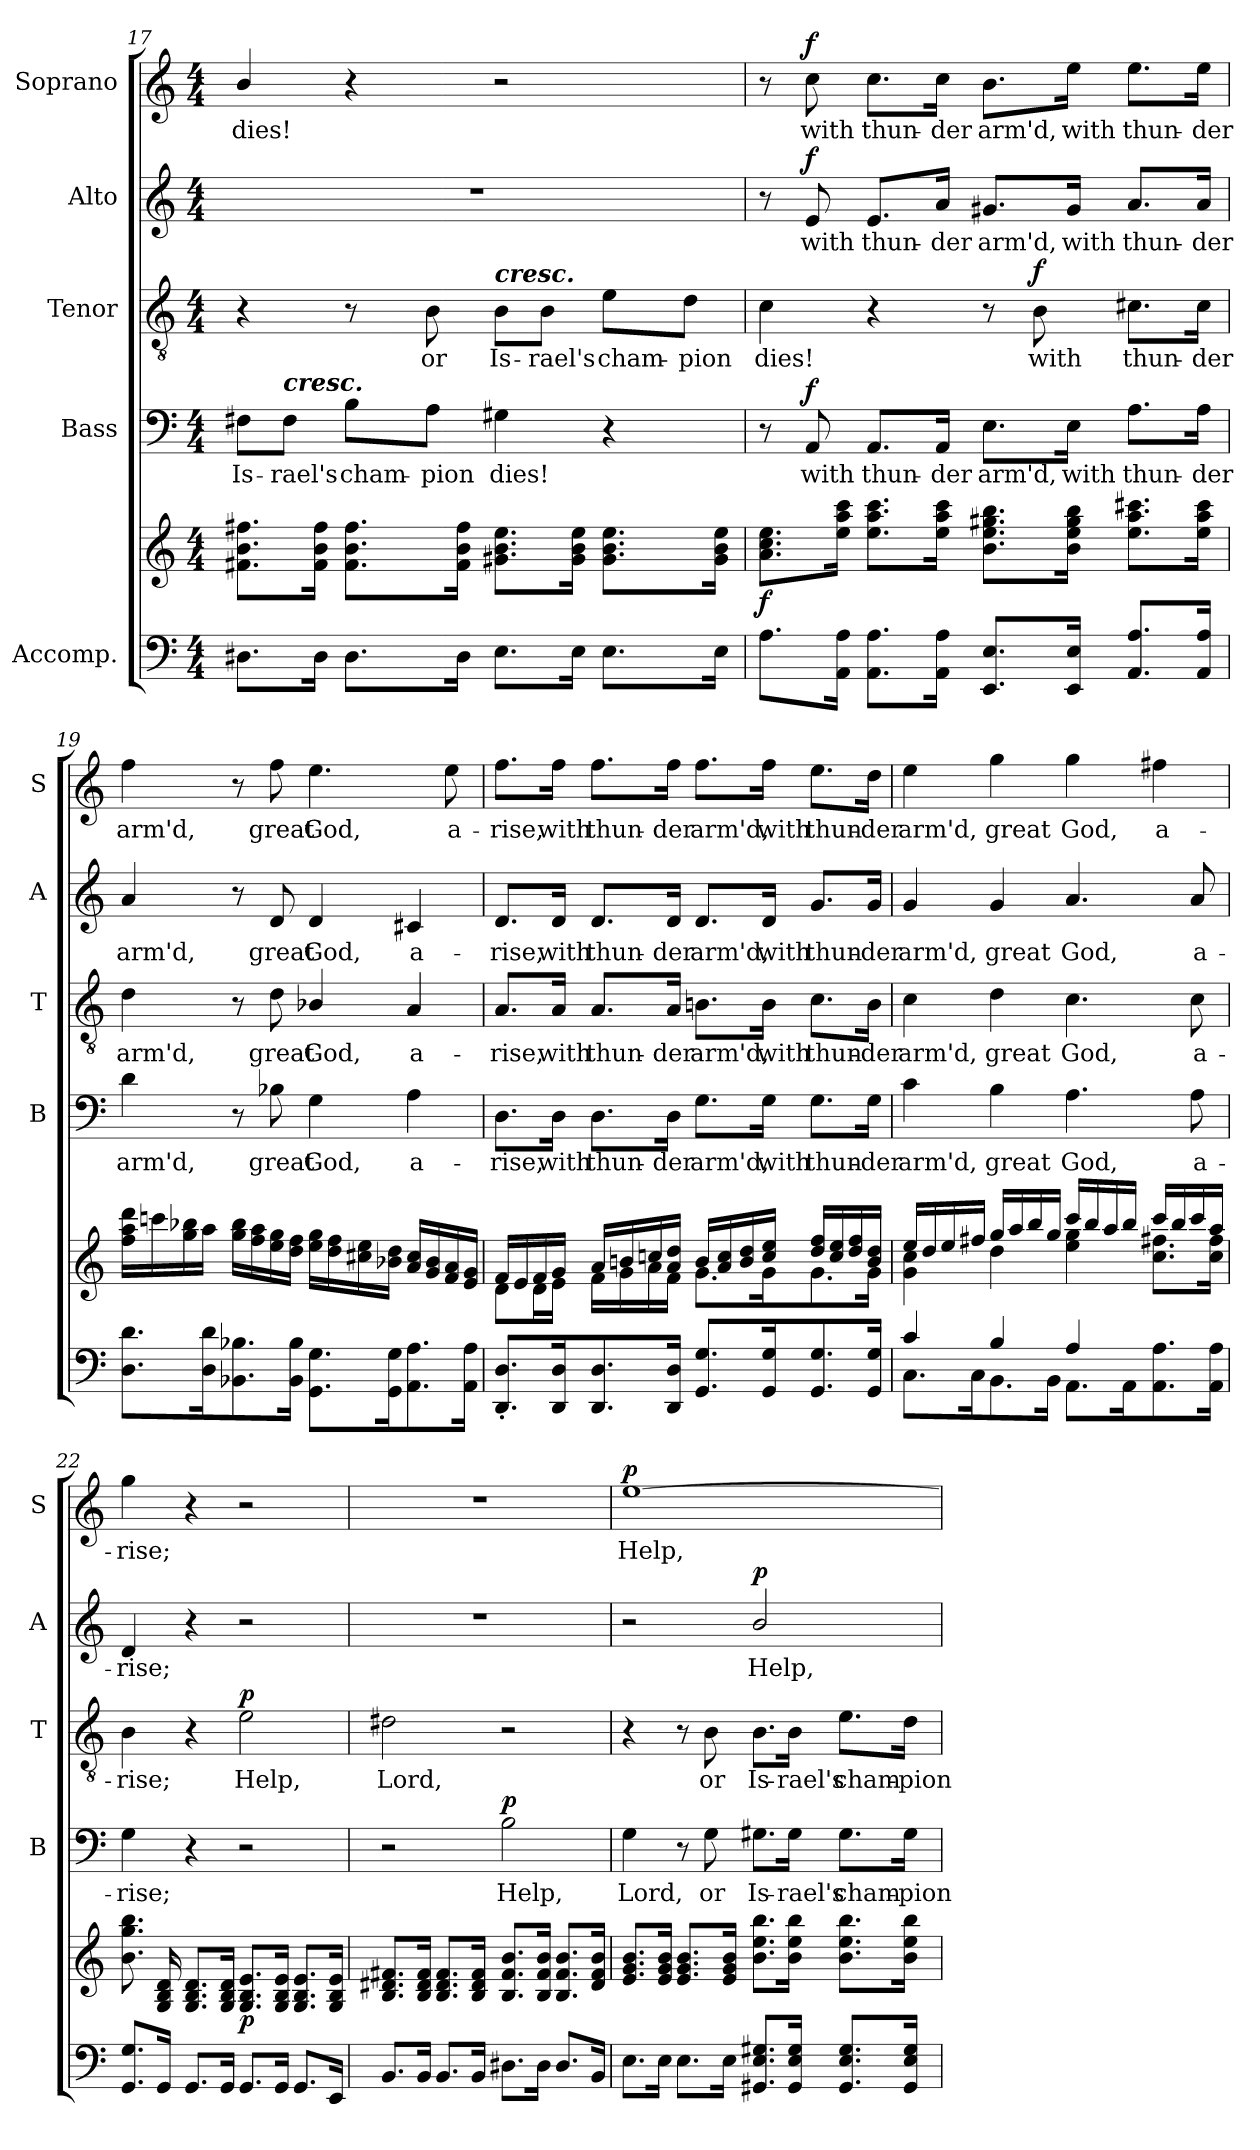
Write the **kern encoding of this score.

**kern	**kern	**dynam	**kern	**text	**dynam	**kern	**text	**dynam	**kern	**text	**dynam	**kern	**text	**dynam
*part5	*part5	*part5	*part4	*part4	*part4	*part3	*part3	*part3	*part2	*part2	*part2	*part1	*part1	*part1
*staff6	*staff5	*staff5/6	*staff4	*staff4	*staff4	*staff3	*staff3	*staff3	*staff2	*staff2	*staff2	*staff1	*staff1	*staff1
*I"Accomp.	*	*	*I"Bass	*	*	*I"Tenor	*	*	*I"Alto	*	*	*I"Soprano	*	*
*	*	*	*I'B	*	*	*I'T	*	*	*I'A	*	*	*I'S	*	*
*clefF4	*clefG2	*	*clefF4	*	*	*clefGv2	*	*	*clefG2	*	*	*clefG2	*	*
*k[]	*k[]	*	*k[]	*	*	*k[]	*	*	*k[]	*	*	*k[]	*	*
*C:	*C:	*	*C:	*	*	*C:	*	*	*C:	*	*	*C:	*	*
*M4/4	*M4/4	*	*M4/4	*	*	*M4/4	*	*	*M4/4	*	*	*M4/4	*	*
=17	=17	=17	=17	=17	=17	=17	=17	=17	=17	=17	=17	=17	=17	=17
*^	*	*	*	*	*	*	*	*	*	*	*	*	*	*
!	!	!	!	!	!LO:LY:b	!	!	!	!	!	!	!	!	!LO:LY:b	!
8.D#X\L	2ryy	8.f#X\ 8.b\ 8.ff#X\L	.	8F#X\L	Is-	.	4r	.	.	1r	.	.	4b/	dies!	.
!	!	!	!	!LO:TX:a:Bi:t=cresc.	!	!	!	!	!	!	!	!	!	!	!
!	!	!	!	!	!LO:LY:b	!	!	!	!	!	!	!	!	!	!
.	.	.	.	8F#\J	-rael's	.	.	.	.	.	.	.	.	.	.
16D#\Jk	.	16f#\ 16b\ 16ff#\Jk	.	.	.	.	.	.	.	.	.	.	.	.	.
!	!	!	!	!	!LO:LY:b	!	!	!	!	!	!	!	!	!	!
8.D#\L	.	8.f#\ 8.b\ 8.ff#\L	.	8B\L	cham-	.	8r	.	.	.	.	.	4r	.	.
!	!	!	!	!	!LO:LY:b	!	!	!LO:LY:b	!	!	!	!	!	!	!
.	.	.	.	8A\J	-pion	.	8B\	or	.	.	.	.	.	.	.
16D#\Jk	.	16f#\ 16b\ 16ff#\Jk	.	.	.	.	.	.	.	.	.	.	.	.	.
!	!	!	!	!	!	!	!LO:TX:a:Bi:t=cresc.	!	!	!	!	!	!	!	!
!	!	!	!	!	!LO:LY:b	!	!	!LO:LY:b	!	!	!	!	!	!	!
8.E\L	2ryy	8.g#X\ 8.b\ 8.ee\L	.	4G#X\	dies!	.	8B\L	Is-	.	.	.	.	2r	.	.
!	!	!	!	!	!	!	!	!LO:LY:b	!	!	!	!	!	!	!
.	.	.	.	.	.	.	8B\J	-rael's	.	.	.	.	.	.	.
16E\Jk	.	16g#\ 16b\ 16ee\Jk	.	.	.	.	.	.	.	.	.	.	.	.	.
!	!	!	!	!	!	!	!	!LO:LY:b	!	!	!	!	!	!	!
8.E\L	.	8.g#\ 8.b\ 8.ee\L	.	4r	.	.	8e\L	cham-	.	.	.	.	.	.	.
!	!	!	!	!	!	!	!	!LO:LY:b	!	!	!	!	!	!	!
.	.	.	.	.	.	.	8d\J	-pion	.	.	.	.	.	.	.
16E\Jk	.	16g#\ 16b\ 16ee\Jk	.	.	.	.	.	.	.	.	.	.	.	.	.
=18	=18	=18	=18	=18	=18	=18	=18	=18	=18	=18	=18	=18	=18	=18	=18
!	!	!	!LO:DY:b	!	!	!	!	!LO:LY:b	!	!	!	!	!	!	!
8.A\L	2ryy	8.a\ 8.cc\ 8.ee\L	f	8r	.	.	4c\	dies!	.	8r	.	.	8r	.	.
!	!	!	!	!	!LO:LY:b	!LO:DY:b	!	!	!	!	!LO:LY:b	!LO:DY:b	!	!LO:LY:b	!LO:DY:b
.	.	.	.	8AA/	with	f	.	.	.	8e/	with	f	8cc\	with	f
16AA\ 16A\Jk	.	16ee\ 16aa\ 16ccc\Jk	.	.	.	.	.	.	.	.	.	.	.	.	.
!	!	!	!	!	!LO:LY:b	!	!	!	!	!	!LO:LY:b	!	!	!LO:LY:b	!
8.AA\ 8.A\L	.	8.ee\ 8.aa\ 8.ccc\L	.	8.AA/L	thun-	.	4r	.	.	8.e/L	thun-	.	8.cc\L	thun-	.
!	!	!	!	!	!LO:LY:b	!	!	!	!	!	!LO:LY:b	!	!	!LO:LY:b	!
16AA\ 16A\Jk	.	16ee\ 16aa\ 16ccc\Jk	.	16AA/Jk	-der	.	.	.	.	16a/Jk	-der	.	16cc\Jk	-der	.
!	!	!	!	!	!LO:LY:b	!	!	!	!	!	!LO:LY:b	!	!	!LO:LY:b	!
8.EE/ 8.E/L	2ryy	8.b\ 8.ee\ 8.gg#X\ 8.bb\L	.	8.E\L	arm'd,	.	8r	.	.	8.g#X/L	arm'd,	.	8.b\L	arm'd,	.
!	!	!	!	!	!	!	!	!LO:LY:b	!LO:DY:b	!	!	!	!	!	!
.	.	.	.	.	.	.	8B\	with	f	.	.	.	.	.	.
!	!	!	!	!	!LO:LY:b	!	!	!	!	!	!LO:LY:b	!	!	!LO:LY:b	!
16EE/ 16E/Jk	.	16b\ 16ee\ 16gg#\ 16bb\Jk	.	16E\Jk	with	.	.	.	.	16g#/Jk	with	.	16ee\Jk	with	.
!	!	!	!	!	!LO:LY:b	!	!	!LO:LY:b	!	!	!LO:LY:b	!	!	!LO:LY:b	!
8.AA/ 8.A/L	.	8.ee\ 8.aa\ 8.ccc#X\L	.	8.A\L	thun-	.	8.c#X\L	thun-	.	8.a/L	thun-	.	8.ee\L	thun-	.
!	!	!	!	!	!LO:LY:b	!	!	!LO:LY:b	!	!	!LO:LY:b	!	!	!LO:LY:b	!
16AA/ 16A/Jk	.	16ee\ 16aa\ 16ccc#\Jk	.	16A\Jk	-der	.	16c#\Jk	-der	.	16a/Jk	-der	.	16ee\Jk	-der	.
!!LO:LB:g=z
=19	=19	=19	=19	=19	=19	=19	=19	=19	=19	=19	=19	=19	=19	=19	=19
*	*	*^	*	*	*	*	*	*	*	*	*	*	*	*	*
!	!	!	!	!	!	!LO:LY:b	!	!	!LO:LY:b	!	!	!LO:LY:b	!	!	!LO:LY:b	!
8.D\ 8.d\L	2ryy	16ff\ 16aa\ 16ddd\LL	2ryy	.	4d\	arm'd,	.	4d\	arm'd,	.	4a/	arm'd,	.	4ff\	arm'd,	.
.	.	16cccni\	.	.	.	.	.	.	.	.	.	.	.	.	.	.
.	.	16gg\ 16bb-X\	.	.	.	.	.	.	.	.	.	.	.	.	.	.
16D\ 16d\k	.	16aa\JJ	.	.	.	.	.	.	.	.	.	.	.	.	.	.
8.BB-X\ 8.B-X\	.	16gg\ 16bb-\LL	.	.	8r	.	.	8r	.	.	8r	.	.	8r	.	.
.	.	16ff\ 16aa\	.	.	.	.	.	.	.	.	.	.	.	.	.	.
!	!	!	!	!	!	!LO:LY:b	!	!	!LO:LY:b	!	!	!LO:LY:b	!	!	!LO:LY:b	!
.	.	16ee\ 16gg\	.	.	8B-X\	great	.	8d\	great	.	8d/	great	.	8ff\	great	.
16BB-\ 16B-\Jk	.	16dd\ 16ff\JJ	.	.	.	.	.	.	.	.	.	.	.	.	.	.
!	!	!	!	!	!	!LO:LY:b	!	!	!LO:LY:b	!	!	!LO:LY:b	!	!	!LO:LY:b	!
8.GG\ 8.G\L	2ryy	16ee\ 16gg\LL	2ryy	.	4G\	God,	.	4B-X/	God,	.	4d/	God,	.	4.ee\	God,	.
.	.	16dd\ 16ff\	.	.	.	.	.	.	.	.	.	.	.	.	.	.
.	.	16cc#X\ 16ee\	.	.	.	.	.	.	.	.	.	.	.	.	.	.
16GG\ 16G\k	.	16b-X\ 16dd\JJ	.	.	.	.	.	.	.	.	.	.	.	.	.	.
!	!	!	!	!	!	!LO:LY:b	!	!	!LO:LY:b	!	!	!LO:LY:b	!	!	!	!
8.AA\ 8.A\	.	16a/ 16cc#/LL	.	.	4A\	a-	.	4A/	a-	.	4c#X/	a-	.	.	.	.
.	.	16g/ 16b-/	.	.	.	.	.	.	.	.	.	.	.	.	.	.
!	!	!	!	!	!	!	!	!	!	!	!	!	!	!	!LO:LY:b	!
.	.	16f/ 16a/	.	.	.	.	.	.	.	.	.	.	.	8ee\	a-	.
16AA\ 16A\Jk	.	16e/ 16g/JJ	.	.	.	.	.	.	.	.	.	.	.	.	.	.
=20	=20	=20	=20	=20	=20	=20	=20	=20	=20	=20	=20	=20	=20	=20	=20	=20
!	!	!	!	!	!	!LO:LY:b	!	!	!LO:LY:b	!	!	!LO:LY:b	!	!	!LO:LY:b	!
8.DD/'< 8.D/'<L	2ryy	16f/LL	8d\L	.	8.D\L	-rise,	.	8.A/L	-rise,	.	8.d/L	-rise,	.	8.ff\L	-rise,	.
.	.	16e/	.	.	.	.	.	.	.	.	.	.	.	.	.	.
.	.	16f/	16d\L	.	.	.	.	.	.	.	.	.	.	.	.	.
!	!	!	!	!	!	!LO:LY:b	!	!	!LO:LY:b	!	!	!LO:LY:b	!	!	!LO:LY:b	!
16DD/ 16D/k	.	16g/JJ	16e\JJ	.	16D\Jk	with	.	16A/Jk	with	.	16d/Jk	with	.	16ff\Jk	with	.
!	!	!	!	!	!	!LO:LY:b	!	!	!LO:LY:b	!	!	!LO:LY:b	!	!	!LO:LY:b	!
8.DD/ 8.D/	.	16a/LL	16f\LL	.	8.D\L	thun-	.	8.A/L	thun-	.	8.d/L	thun-	.	8.ff\L	thun-	.
.	.	16bni/	16g\	.	.	.	.	.	.	.	.	.	.	.	.	.
.	.	16ccni/	16a\	.	.	.	.	.	.	.	.	.	.	.	.	.
!	!	!	!	!	!	!LO:LY:b	!	!	!LO:LY:b	!	!	!LO:LY:b	!	!	!LO:LY:b	!
16DD/ 16D/Jk	.	16a/ 16dd/JJ	16f\JJ	.	16D\Jk	-der	.	16A/Jk	-der	.	16d/Jk	-der	.	16ff\Jk	-der	.
!	!	!	!	!	!	!LO:LY:b	!	!	!LO:LY:b	!	!	!LO:LY:b	!	!	!LO:LY:b	!
8.GG/ 8.G/L	2ryy	16b/LL	8.g\L	.	8.G\L	arm'd,	.	8.Bni\L	arm'd,	.	8.d/L	arm'd,	.	8.ff\L	arm'd,	.
.	.	16a/ 16cc/	.	.	.	.	.	.	.	.	.	.	.	.	.	.
.	.	16b/ 16dd/	.	.	.	.	.	.	.	.	.	.	.	.	.	.
!	!	!	!	!	!	!LO:LY:b	!	!	!LO:LY:b	!	!	!LO:LY:b	!	!	!LO:LY:b	!
16GG/ 16G/k	.	16cc/ 16ee/JJ	16g\k	.	16G\Jk	with	.	16B\Jk	with	.	16d/Jk	with	.	16ff\Jk	with	.
!	!	!	!	!	!	!LO:LY:b	!	!	!LO:LY:b	!	!	!LO:LY:b	!	!	!LO:LY:b	!
8.GG/ 8.G/	.	16dd/ 16ff/LL	8.g\	.	8.G\L	thun-	.	8.c\L	thun-	.	8.g/L	thun-	.	8.ee\L	thun-	.
.	.	16cc/ 16ee/	.	.	.	.	.	.	.	.	.	.	.	.	.	.
.	.	16dd/ 16ff/	.	.	.	.	.	.	.	.	.	.	.	.	.	.
!	!	!	!	!	!	!LO:LY:b	!	!	!LO:LY:b	!	!	!LO:LY:b	!	!	!LO:LY:b	!
16GG/ 16G/Jk	.	16b/ 16dd/JJ	16g\Jk	.	16G\Jk	-der	.	16B\Jk	-der	.	16g/Jk	-der	.	16dd\Jk	-der	.
=21	=21	=21	=21	=21	=21	=21	=21	=21	=21	=21	=21	=21	=21	=21	=21	=21
!	!	!	!	!	!	!LO:LY:b	!	!	!LO:LY:b	!	!	!LO:LY:b	!	!	!LO:LY:b	!
4c/	8.C\L	16ee/LL	4g\ 4cc\	.	4c\	arm'd,	.	4c\	arm'd,	.	4g/	arm'd,	.	4ee\	arm'd,	.
.	.	16dd/	.	.	.	.	.	.	.	.	.	.	.	.	.	.
.	.	16ee/	.	.	.	.	.	.	.	.	.	.	.	.	.	.
.	16C\k	16ff#X/JJ	.	.	.	.	.	.	.	.	.	.	.	.	.	.
!	!	!	!	!	!	!LO:LY:b	!	!	!LO:LY:b	!	!	!LO:LY:b	!	!	!LO:LY:b	!
4B/	8.BB\	16gg/LL	4dd\	.	4B\	great	.	4d\	great	.	4g/	great	.	4gg\	great	.
.	.	16aa/	.	.	.	.	.	.	.	.	.	.	.	.	.	.
.	.	16bb/	.	.	.	.	.	.	.	.	.	.	.	.	.	.
.	16BB\Jk	16gg/JJ	.	.	.	.	.	.	.	.	.	.	.	.	.	.
!	!	!	!	!	!	!LO:LY:b	!	!	!LO:LY:b	!	!	!LO:LY:b	!	!	!LO:LY:b	!
4A/	8.AA\L	16ccc/LL	4ee\ 4gg\	.	4.A\	God,	.	4.c\	God,	.	4.a/	God,	.	4gg\	God,	.
.	.	16bb/	.	.	.	.	.	.	.	.	.	.	.	.	.	.
.	.	16aa/	.	.	.	.	.	.	.	.	.	.	.	.	.	.
.	16AA\k	16bb/JJ	.	.	.	.	.	.	.	.	.	.	.	.	.	.
!	!	!	!	!	!	!	!	!	!	!	!	!	!	!	!LO:LY:b	!
4ryy	8.AA\ 8.A\	16ccc/LL	8.cc\ 8.ff#X\L	.	.	.	.	.	.	.	.	.	.	4ff#X\	a-	.
.	.	16bb/	.	.	.	.	.	.	.	.	.	.	.	.	.	.
!	!	!	!	!	!	!LO:LY:b	!	!	!LO:LY:b	!	!	!LO:LY:b	!	!	!	!
.	.	16ccc/	.	.	8A\	a-	.	8c\	a-	.	8a/	a-	.	.	.	.
.	16AA\ 16A\Jk	16aa/JJ	16cc\ 16ff#\Jk	.	.	.	.	.	.	.	.	.	.	.	.	.
!!LO:PB:g=z
=22	=22	=22	=22	=22	=22	=22	=22	=22	=22	=22	=22	=22	=22	=22	=22	=22
!	!	!	!	!	!	!LO:LY:b	!	!	!LO:LY:b	!	!	!LO:LY:b	!	!	!LO:LY:b	!
*v	*v	*	*	*	*	*	*	*	*	*	*	*	*	*	*	*
*	*v	*v	*	*	*	*	*	*	*	*	*	*	*	*	*
8.GG/ 8.G/L	8.b\ 8.gg\ 8.bb\	.	4G\	-rise;	.	4B\	-rise;	.	4d/	-rise;	.	4gg\	-rise;	.
16GG/Jk	16G/ 16B/ 16d/	.	.	.	.	.	.	.	.	.	.	.	.	.
8.GG/L	8.G/ 8.B/ 8.d/L	.	4r	.	.	4r	.	.	4r	.	.	4r	.	.
16GG/Jk	16G/ 16B/ 16d/Jk	.	.	.	.	.	.	.	.	.	.	.	.	.
!	!	!LO:DY:b	!	!	!	!	!LO:LY:b	!LO:DY:b	!	!	!	!	!	!
8.GG/L	8.G/ 8.B/ 8.e/L	p	2r	.	.	2e\	Help,	p	2r	.	.	2r	.	.
16GG/Jk	16G/ 16B/ 16e/Jk	.	.	.	.	.	.	.	.	.	.	.	.	.
8.GG/L	8.G/ 8.B/ 8.e/L	.	.	.	.	.	.	.	.	.	.	.	.	.
16EE/Jk	16G/ 16B/ 16e/Jk	.	.	.	.	.	.	.	.	.	.	.	.	.
=23	=23	=23	=23	=23	=23	=23	=23	=23	=23	=23	=23	=23	=23	=23
!	!	!	!	!	!	!	!LO:LY:b	!	!	!	!	!	!	!
8.BB/L	8.B/ 8.d#X/ 8.f#X/L	.	2r	.	.	2d#X\	Lord,	.	1r	.	.	1r	.	.
16BB/Jk	16B/ 16d#/ 16f#/Jk	.	.	.	.	.	.	.	.	.	.	.	.	.
8.BB/L	8.B/ 8.d#/ 8.f#/L	.	.	.	.	.	.	.	.	.	.	.	.	.
16BB/Jk	16B/ 16d#/ 16f#/Jk	.	.	.	.	.	.	.	.	.	.	.	.	.
!	!	!	!	!LO:LY:b	!LO:DY:b	!	!	!	!	!	!	!	!	!
8.D#X\L	8.B/ 8.f#/ 8.b/L	.	2B\	Help,	p	2r	.	.	.	.	.	.	.	.
16D#\Jk	16B/ 16f#/ 16b/Jk	.	.	.	.	.	.	.	.	.	.	.	.	.
8.D#/L	8.B/ 8.f#/ 8.b/L	.	.	.	.	.	.	.	.	.	.	.	.	.
16BB/Jk	16d#/ 16f#/ 16b/Jk	.	.	.	.	.	.	.	.	.	.	.	.	.
=24	=24	=24	=24	=24	=24	=24	=24	=24	=24	=24	=24	=24	=24	=24
!	!	!	!	!LO:LY:b	!	!	!	!	!	!	!	!	!LO:LY:b	!LO:DY:b
8.E\L	8.e/ 8.g/ 8.b/L	.	4G\	Lord,	.	4r	.	.	2r	.	.	[1ee	Help,	p
16E\Jk	16e/ 16g/ 16b/Jk	.	.	.	.	.	.	.	.	.	.	.	.	.
8.E\L	8.e/ 8.g/ 8.b/L	.	8r	.	.	8r	.	.	.	.	.	.	.	.
!	!	!	!	!LO:LY:b	!	!	!LO:LY:b	!	!	!	!	!	!	!
.	.	.	8G\	or	.	8B\	or	.	.	.	.	.	.	.
16E\Jk	16e/ 16g/ 16b/Jk	.	.	.	.	.	.	.	.	.	.	.	.	.
!	!	!	!	!LO:LY:b	!	!	!LO:LY:b	!	!	!LO:LY:b	!LO:DY:b	!	!	!
8.GG#X/ 8.E/ 8.G#X/L	8.b\ 8.ee\ 8.bb\L	.	8.G#X\L	Is-	.	8.B\L	Is-	.	2b/	Help,	p	.	.	.
!	!	!	!	!LO:LY:b	!	!	!LO:LY:b	!	!	!	!	!	!	!
16GG#/ 16E/ 16G#/Jk	16b\ 16ee\ 16bb\Jk	.	16G#\Jk	-rael's	.	16B\Jk	-rael's	.	.	.	.	.	.	.
!	!	!	!	!LO:LY:b	!	!	!LO:LY:b	!	!	!	!	!	!	!
8.GG#/ 8.E/ 8.G#/L	8.b\ 8.ee\ 8.bb\L	.	8.G#\L	cham-	.	8.e\L	cham-	.	.	.	.	.	.	.
!	!	!	!	!LO:LY:b	!	!	!LO:LY:b	!	!	!	!	!	!	!
16GG#/ 16E/ 16G#/Jk	16b\ 16ee\ 16bb\Jk	.	16G#\Jk	-pion	.	16d\Jk	-pion	.	.	.	.	.	.	.
=	=	=	=	=	=	=	=	=	=	=	=	=	=	=
*-	*-	*-	*-	*-	*-	*-	*-	*-	*-	*-	*-	*-	*-	*-
